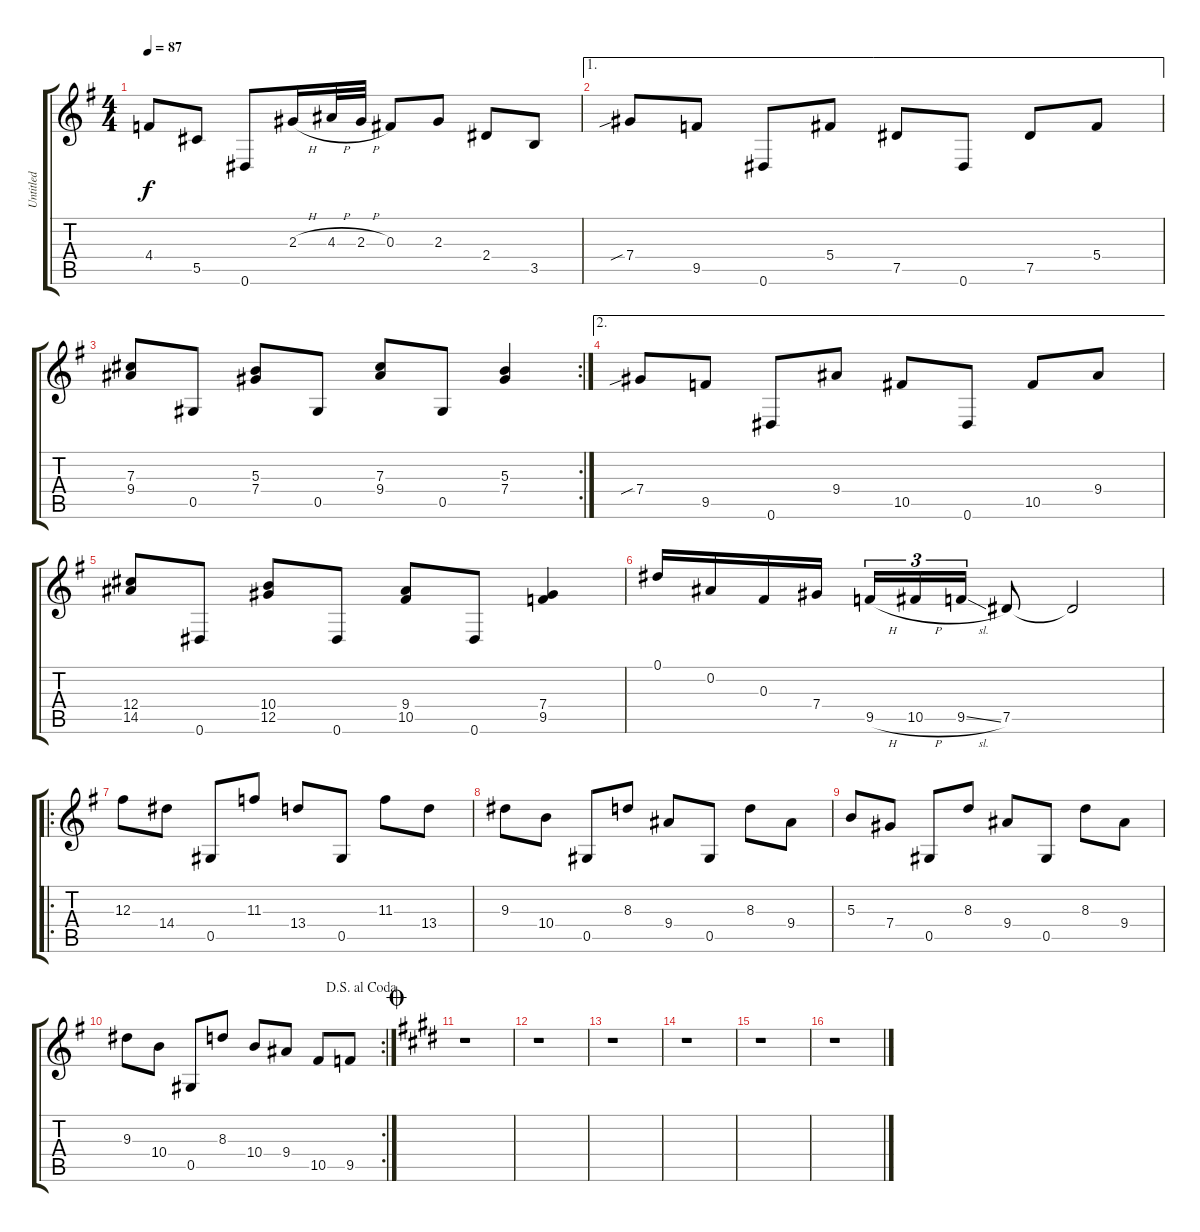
\track ("Untitled" "Untitled") {instrument acousticguitarnylon}
\staff {score tabs}
\tuning (Eb4 Bb3 Gb3 Db3 Ab2 Eb2) {hide}
\ts (4 4)
\tempo 87
\clef g2
\ks g
4.4.8{dy f} 5.5.8 0.6.8 2.3{h}.16 4.3{h}.32 2.3{h}.32 0.3.8 2.3.8 2.4.8 3.5.8 |
\ae 1
7.4{sib}.8 9.5.8 0.6.8 5.4.8 7.5.8 0.6.8 7.5.8 5.4.8 |
\rc 2
(7.3 9.4).8 0.5.8 (5.3 7.4).8 0.5.8 (7.3 9.4).8 0.5.8 (5.3 7.4).4 |
\ae 2
7.4{sib}.8 9.5.8 0.6.8 9.4.8 10.5.8 0.6.8 10.5.8 9.4.8 |
(12.4 14.5).8 0.6.8 (10.4 12.5).8 0.6.8 (9.4 10.5).8 0.6.8 (7.4 9.5).4 |
0.1.16 0.2.16 0.3.16 7.4.16 9.5{h}.16{tu (3 2)} 10.5{h}.16{tu (3 2)} 9.5{sl}.16{tu (3 2)} 7.5.8 7.5{t}.2 |
\ro
12.3.8 14.4.8 0.5.8 11.3.8 13.4.8 0.5.8 11.3.8 13.4.8 |
9.3.8 10.4.8 0.5.8 8.3.8 9.4.8 0.5.8 8.3.8 9.4.8 |
5.3.8 7.4.8 0.5.8 8.3.8 9.4.8 0.5.8 8.3.8 9.4.8 |
\rc 2
\jump dalsegnoalcoda
9.3.8 10.4.8 0.5.8 8.3.8 10.4.8 9.4.8 10.5.8 9.5.8 |
\jump coda
\ks e
r.1 |
\ks c#minor
r.1 |
r.1 |
r.1 |
r.1 |
r.1
